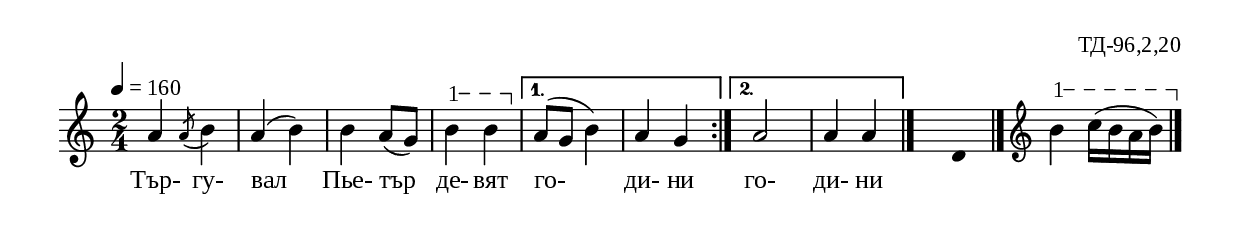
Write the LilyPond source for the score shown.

%{
laz_096_2_20
%}

\include "td-preamble.ly"

\score {
\relative c'' {
 \tempo 4 = 160
 \time 2/4
 \repeat volta 2 { a4 \acciaccatura a8 b4 | a( b) | b4 a8( g) | 
 \varA
 b4\startTextSpan b\stopTextSpan } 
 \alternative { { a8( g b4) | a g } { a2 | a4 a } }
 \bar "|." 
 s4 \fixB d, \fixC
 \bar "|." 
\endm 
\varA
 b'4\startTextSpan c16[( b a b\stopTextSpan)]
 \bar "|." 
}
\addlyrics { Тър- гу- вал Пье- тър де- вят го- ди- ни го- ди- ни }
%
\layout {
  indent = #0
  line-width = 190\mm
  ragged-right=##f
}
%
\midi { 
	\context {
		\Score
		tempoWholesPerMinute = #(ly:make-moment 160 4)
		}
	}
}
%
\header{
  opus = "ТД-96,2,20"
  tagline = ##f
}


